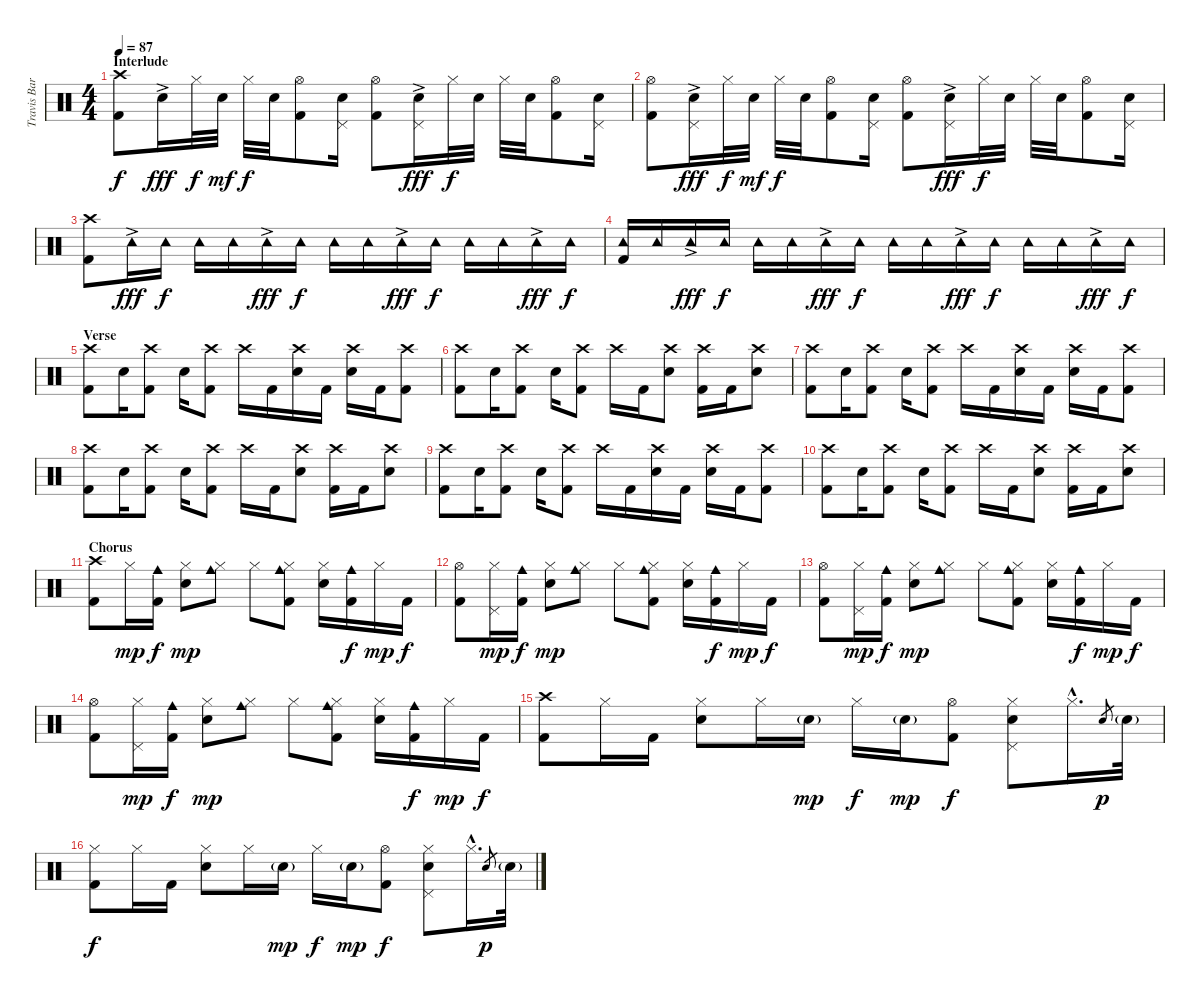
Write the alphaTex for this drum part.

\track ("Travis Barker" "Travis Bar") {instrument percussion}
\staff {score}
\articulation defaults
\ts (4 4)
\section ("" "Interlude")
\tempo 87
\clef neutral
\ks c
("Crash high (hit)" "Kick (hit) 2").8{dy f} "Electric Snare (hit)"{ac}.16{dy fff} "Hi-Hat (closed)".32{dy f} "Electric Snare (hit)".32{dy mf} "Hi-Hat (closed)".32{dy f} "Electric Snare (hit)".32 ("Hi-Hat (open)" "Kick (hit) 2").8 ("Electric Snare (hit)" "Pedal Hi-Hat (hit)").16 ("Hi-Hat (open)" "Kick (hit) 2").8 ("Electric Snare (hit)"{ac} "Pedal Hi-Hat (hit)").16{dy fff} "Hi-Hat (closed)".32{dy f} "Electric Snare (hit)".32 "Hi-Hat (closed)".32 "Electric Snare (hit)".32 ("Hi-Hat (open)" "Kick (hit) 2").8 ("Electric Snare (hit)" "Pedal Hi-Hat (hit)").16 |
("Hi-Hat (open)" "Kick (hit) 2").8 ("Electric Snare (hit)"{ac} "Pedal Hi-Hat (hit)").16{dy fff} "Hi-Hat (closed)".32{dy f} "Electric Snare (hit)".32{dy mf} "Hi-Hat (closed)".32{dy f} "Electric Snare (hit)".32 ("Hi-Hat (open)" "Kick (hit) 2").8 ("Electric Snare (hit)" "Pedal Hi-Hat (hit)").16 ("Hi-Hat (open)" "Kick (hit) 2").8 ("Electric Snare (hit)"{ac} "Pedal Hi-Hat (hit)").16{dy fff} "Hi-Hat (closed)".32{dy f} "Electric Snare (hit)".32 "Hi-Hat (closed)".32 "Electric Snare (hit)".32 ("Hi-Hat (open)" "Kick (hit) 2").8 ("Electric Snare (hit)" "Pedal Hi-Hat (hit)").16 |
("Crash high (hit)" "Kick (hit) 2").8 "Tambourine (hit)"{ac}.16{dy fff} "Tambourine (hit)".16{dy f} "Tambourine (hit)".16 "Tambourine (hit)".16 "Tambourine (hit)"{ac}.16{dy fff} "Tambourine (hit)".16{dy f} "Tambourine (hit)".16 "Tambourine (hit)".16 "Tambourine (hit)"{ac}.16{dy fff} "Tambourine (hit)".16{dy f} "Tambourine (hit)".16 "Tambourine (hit)".16 "Tambourine (hit)"{ac}.16{dy fff} "Tambourine (hit)".16{dy f} |
("Tambourine (hit)" "Kick (hit) 2").16 "Tambourine (hit)".16 "Tambourine (hit)"{ac}.16{dy fff} "Tambourine (hit)".16{dy f} "Tambourine (hit)".16 "Tambourine (hit)".16 "Tambourine (hit)"{ac}.16{dy fff} "Tambourine (hit)".16{dy f} "Tambourine (hit)".16 "Tambourine (hit)".16 "Tambourine (hit)"{ac}.16{dy fff} "Tambourine (hit)".16{dy f} "Tambourine (hit)".16 "Tambourine (hit)".16 "Tambourine (hit)"{ac}.16{dy fff} "Tambourine (hit)".16{dy f} |
\section ("" "Verse")
("Crash high (hit)" "Kick (hit) 2").8 "Electric Snare (hit)".16 ("Crash high (hit)" "Kick (hit) 2").8 "Electric Snare (hit)".16 ("Crash high (hit)" "Kick (hit) 2").8 "Crash high (hit)".16 "Kick (hit) 2".16 ("Crash high (hit)" "Electric Snare (hit)").16 "Kick (hit) 2".16 ("Crash high (hit)" "Electric Snare (hit)").16 "Kick (hit) 2".16 ("Crash high (hit)" "Kick (hit) 2").8 |
("Crash high (hit)" "Kick (hit) 2").8 "Electric Snare (hit)".16 ("Crash high (hit)" "Kick (hit) 2").8 "Electric Snare (hit)".16 ("Crash high (hit)" "Kick (hit) 2").8 "Crash high (hit)".16 "Kick (hit) 2".16 ("Crash high (hit)" "Electric Snare (hit)").8 ("Crash high (hit)" "Kick (hit) 2").16 "Kick (hit) 2".16 ("Crash high (hit)" "Electric Snare (hit)").8 |
("Crash high (hit)" "Kick (hit) 2").8 "Electric Snare (hit)".16 ("Crash high (hit)" "Kick (hit) 2").8 "Electric Snare (hit)".16 ("Crash high (hit)" "Kick (hit) 2").8 "Crash high (hit)".16 "Kick (hit) 2".16 ("Crash high (hit)" "Electric Snare (hit)").16 "Kick (hit) 2".16 ("Crash high (hit)" "Electric Snare (hit)").16 "Kick (hit) 2".16 ("Crash high (hit)" "Kick (hit) 2").8 |
("Crash high (hit)" "Kick (hit) 2").8 "Electric Snare (hit)".16 ("Crash high (hit)" "Kick (hit) 2").8 "Electric Snare (hit)".16 ("Crash high (hit)" "Kick (hit) 2").8 "Crash high (hit)".16 "Kick (hit) 2".16 ("Crash high (hit)" "Electric Snare (hit)").8 ("Crash high (hit)" "Kick (hit) 2").16 "Kick (hit) 2".16 ("Crash high (hit)" "Electric Snare (hit)").8 |
("Crash high (hit)" "Kick (hit) 2").8 "Electric Snare (hit)".16 ("Crash high (hit)" "Kick (hit) 2").8 "Electric Snare (hit)".16 ("Crash high (hit)" "Kick (hit) 2").8 "Crash high (hit)".16 "Kick (hit) 2".16 ("Crash high (hit)" "Electric Snare (hit)").16 "Kick (hit) 2".16 ("Crash high (hit)" "Electric Snare (hit)").16 "Kick (hit) 2".16 ("Crash high (hit)" "Kick (hit) 2").8 |
("Crash high (hit)" "Kick (hit) 2").8 "Electric Snare (hit)".16 ("Crash high (hit)" "Kick (hit) 2").8 "Electric Snare (hit)".16 ("Crash high (hit)" "Kick (hit) 2").8 "Crash high (hit)".16 "Kick (hit) 2".16 ("Crash high (hit)" "Electric Snare (hit)").8 ("Crash high (hit)" "Kick (hit) 2").16 "Kick (hit) 2".16 ("Crash high (hit)" "Electric Snare (hit)").8 |
\section ("" "Chorus")
("Crash high (hit)" "Kick (hit) 2").8 "Hi-Hat (closed)".16{dy mp} ("Cowbell medium (hit)" "Kick (hit) 2").16{dy f} ("Hi-Hat (closed)" "Electric Snare (hit)").8{dy mp} ("Cowbell medium (hit)" "Hi-Hat (closed)").8 "Hi-Hat (closed)".8 ("Hi-Hat (closed)" "Cowbell medium (hit)" "Kick (hit) 2").8 ("Hi-Hat (closed)" "Electric Snare (hit)").16 ("Cowbell medium (hit)" "Kick (hit) 2").16{dy f} "Hi-Hat (closed)".16{dy mp} "Kick (hit) 2".16{dy f} |
("Hi-Hat (open)" "Kick (hit) 2").8 ("Hi-Hat (closed)" "Pedal Hi-Hat (hit)").16{dy mp} ("Cowbell medium (hit)" "Kick (hit) 2").16{dy f} ("Hi-Hat (closed)" "Electric Snare (hit)").8{dy mp} ("Cowbell medium (hit)" "Hi-Hat (closed)").8 "Hi-Hat (closed)".8 ("Hi-Hat (closed)" "Cowbell medium (hit)" "Kick (hit) 2").8 ("Hi-Hat (closed)" "Electric Snare (hit)").16 ("Cowbell medium (hit)" "Kick (hit) 2").16{dy f} "Hi-Hat (closed)".16{dy mp} "Kick (hit) 2".16{dy f} |
("Hi-Hat (open)" "Kick (hit) 2").8 ("Hi-Hat (closed)" "Pedal Hi-Hat (hit)").16{dy mp} ("Cowbell medium (hit)" "Kick (hit) 2").16{dy f} ("Hi-Hat (closed)" "Electric Snare (hit)").8{dy mp} ("Cowbell medium (hit)" "Hi-Hat (closed)").8 "Hi-Hat (closed)".8 ("Hi-Hat (closed)" "Cowbell medium (hit)" "Kick (hit) 2").8 ("Hi-Hat (closed)" "Electric Snare (hit)").16 ("Cowbell medium (hit)" "Kick (hit) 2").16{dy f} "Hi-Hat (closed)".16{dy mp} "Kick (hit) 2".16{dy f} |
("Hi-Hat (open)" "Kick (hit) 2").8 ("Hi-Hat (closed)" "Pedal Hi-Hat (hit)").16{dy mp} ("Cowbell medium (hit)" "Kick (hit) 2").16{dy f} ("Hi-Hat (closed)" "Electric Snare (hit)").8{dy mp} ("Cowbell medium (hit)" "Hi-Hat (closed)").8 "Hi-Hat (closed)".8 ("Hi-Hat (closed)" "Cowbell medium (hit)" "Kick (hit) 2").8 ("Hi-Hat (closed)" "Electric Snare (hit)").16 ("Cowbell medium (hit)" "Kick (hit) 2").16{dy f} "Hi-Hat (closed)".16{dy mp} "Kick (hit) 2".16{dy f} |
("Crash high (hit)" "Kick (hit) 2").8 "Hi-Hat (closed)".16 "Kick (hit) 2".16 ("Hi-Hat (closed)" "Electric Snare (hit)").8 "Hi-Hat (closed)".16 "Electric Snare (hit)"{g}.16{dy mp} "Hi-Hat (closed)".16{dy f} "Electric Snare (hit)"{g}.16{dy mp} ("Hi-Hat (open)" "Kick (hit) 2").8{dy f} ("Hi-Hat (closed)" "Electric Snare (hit)" "Pedal Hi-Hat (hit)").8 "Hi-Hat (closed)"{hac}.16{d} "Electric Snare (hit)".8{gr dy p} "Electric Snare (hit)"{g}.32 |
("Hi-Hat (closed)" "Kick (hit) 2").8{dy f} "Hi-Hat (closed)".16 "Kick (hit) 2".16 ("Hi-Hat (closed)" "Electric Snare (hit)").8 "Hi-Hat (closed)".16 "Electric Snare (hit)"{g}.16{dy mp} "Hi-Hat (closed)".16{dy f} "Electric Snare (hit)"{g}.16{dy mp} ("Hi-Hat (open)" "Kick (hit) 2").8{dy f} ("Hi-Hat (closed)" "Electric Snare (hit)" "Pedal Hi-Hat (hit)").8 "Hi-Hat (closed)"{hac}.16{d} "Electric Snare (hit)".8{gr dy p} "Electric Snare (hit)"{g}.32
